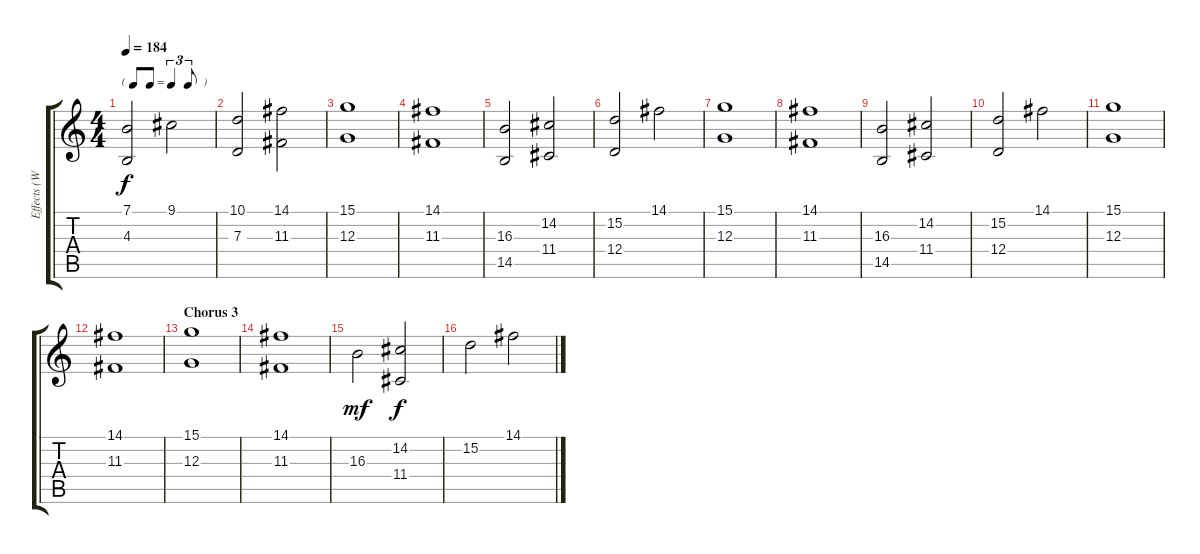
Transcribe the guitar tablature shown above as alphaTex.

\track ("Effects (Warm)" "Effects (W") {instrument pad2warm}
\staff {score tabs}
\tuning (E4 B3 G3 D3 A2 E2) {hide}
\ts (4 4)
\tf triplet8th
\tempo 184
\clef g2
\ks c
(7.1 4.3).2{dy f} 9.1.2 |
(10.1 7.3).2 (14.1 11.3).2 |
(15.1 12.3).1 |
(14.1 11.3).1 |
(16.3 14.5).2 (14.2 11.4).2 |
(15.2 12.4).2 14.1.2 |
(15.1 12.3).1 |
(14.1 11.3).1 |
(16.3 14.5).2 (14.2 11.4).2 |
(15.2 12.4).2 14.1.2 |
(15.1 12.3).1 |
(14.1 11.3).1 |
\section ("" "Chorus 3")
(15.1 12.3).1 |
(14.1 11.3).1 |
16.3.2{dy mf} (14.2 11.4).2{dy f} |
15.2.2 14.1.2
